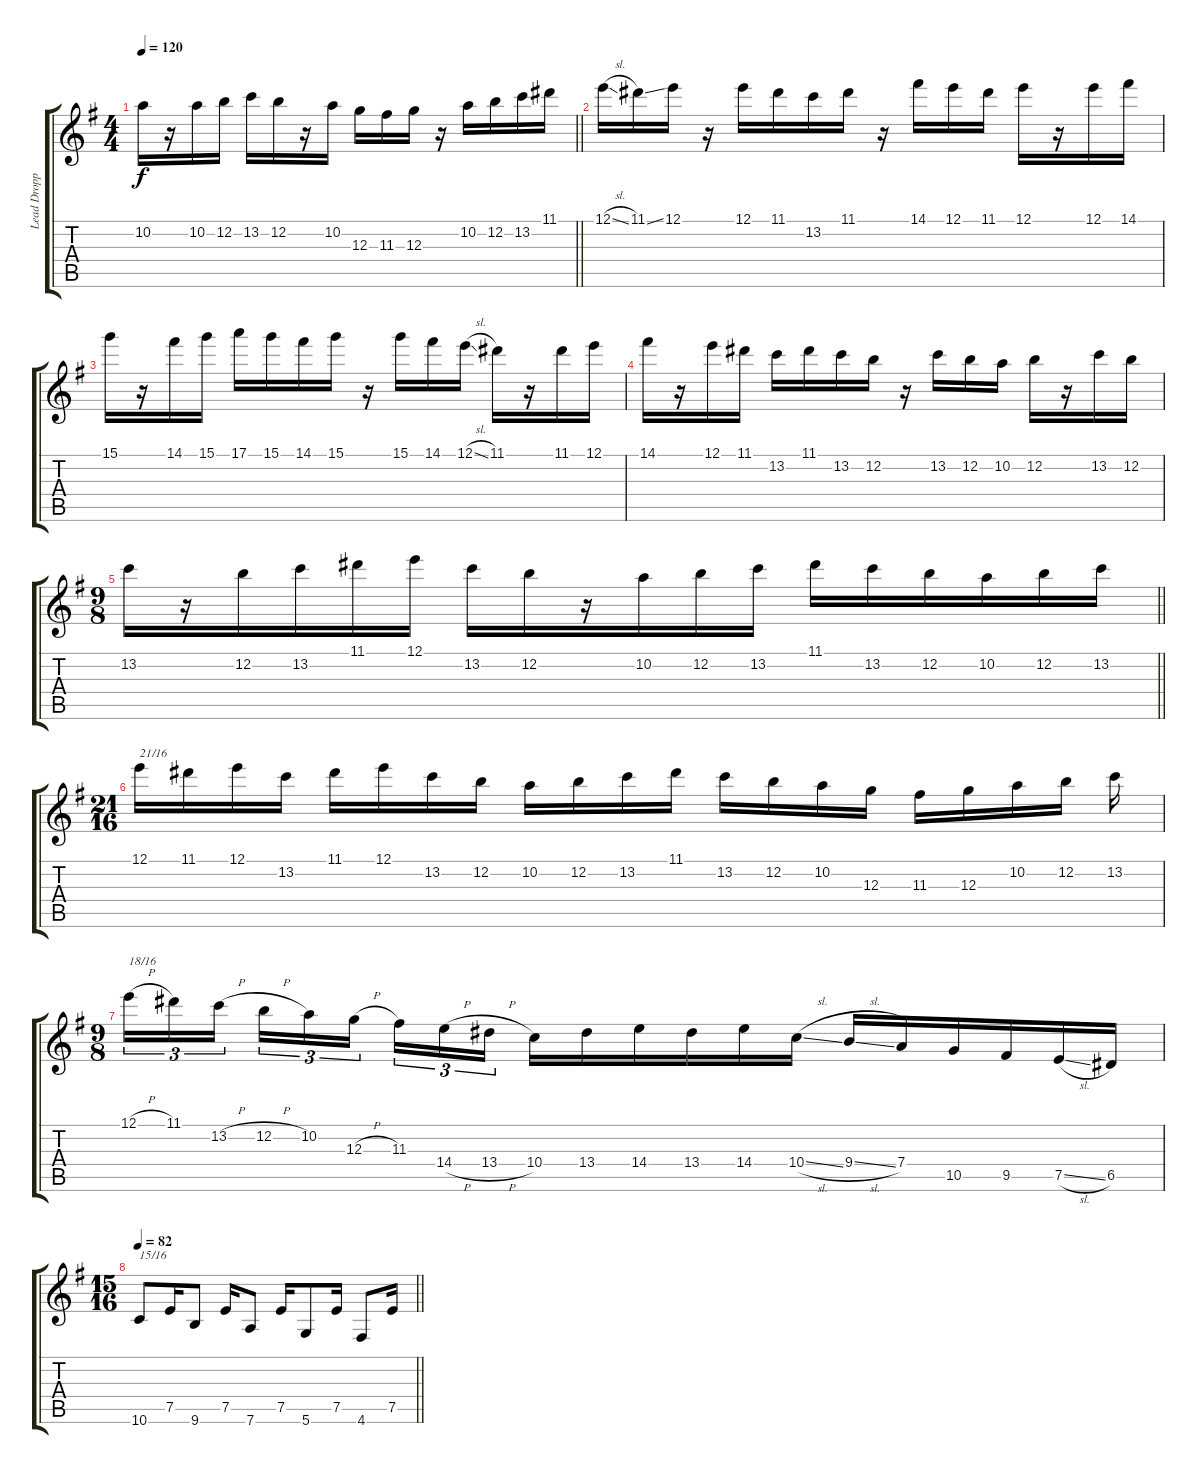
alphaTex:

\track ("Lead Dropped D " "Lead Dropp") {instrument distortionguitar}
\staff {score tabs}
\tuning (E4 B3 G3 D3 A2 D2) {hide}
\ts (4 4)
\tempo 120
\clef g2
\barLineRight lightlight
\ks eminor
10.2.16{dy f} r.16 10.2.16 12.2.16 13.2.16 12.2.16 r.16 10.2.16 12.3.16 11.3.16 12.3.16 r.16 10.2.16 12.2.16 13.2.16 11.1.16 |
\section ("" "")
12.1{sl}.16 11.1{ss}.16 12.1.16 r.16 12.1.16 11.1.16 13.2.16 11.1.16 r.16 14.1.16 12.1.16 11.1.16 12.1.16 r.16 12.1.16 14.1.16 |
15.1.16 r.16 14.1.16 15.1.16 17.1.16 15.1.16 14.1.16 15.1.16 r.16 15.1.16 14.1.16 12.1{sl}.16 11.1.16 r.16 11.1.16 12.1.16 |
14.1.16 r.16 12.1.16 11.1.16 13.2.16 11.1.16 13.2.16 12.2.16 r.16 13.2.16 12.2.16 10.2.16 12.2.16 r.16 13.2.16 12.2.16 |
\ts (9 8)
\barLineRight lightlight
13.2.16 r.16 12.2.16 13.2.16 11.1.16 12.1.16 13.2.16 12.2.16 r.16 10.2.16 12.2.16 13.2.16 11.1.16 13.2.16 12.2.16 10.2.16 12.2.16 13.2.16 |
\ts (21 16)
12.1.16{txt "21/16"} 11.1.16 12.1.16 13.2.16 11.1.16 12.1.16 13.2.16 12.2.16 10.2.16 12.2.16 13.2.16 11.1.16 13.2.16 12.2.16 10.2.16 12.3.16 11.3.16 12.3.16 10.2.16 12.2.16 13.2.16 |
\ts (9 8)
12.1{h}.16{tu (3 2) txt "18/16"} 11.1.16{tu (3 2)} 13.2{h}.16{tu (3 2) beam splitsecondary} 12.2{h}.16{tu (3 2)} 10.2.16{tu (3 2)} 12.3{h}.16{tu (3 2) beam splitsecondary} 11.3.16{tu (3 2)} 14.4{h}.16{tu (3 2)} 13.4{h}.16{tu (3 2)} 10.4.16 13.4.16 14.4.16 13.4.16 14.4.16 10.4{sl}.16 9.4{sl}.16 7.4.16 10.5.16 9.5.16 7.5{sl}.16 6.5.16 |
\ts (15 16)
\tempo 82
\barLineRight lightlight
10.6.8{txt "15/16"} 7.5.16 9.6.8 7.5.16 7.6.8 7.5.16 5.6.8 7.5.16 4.6.8 7.5.16
